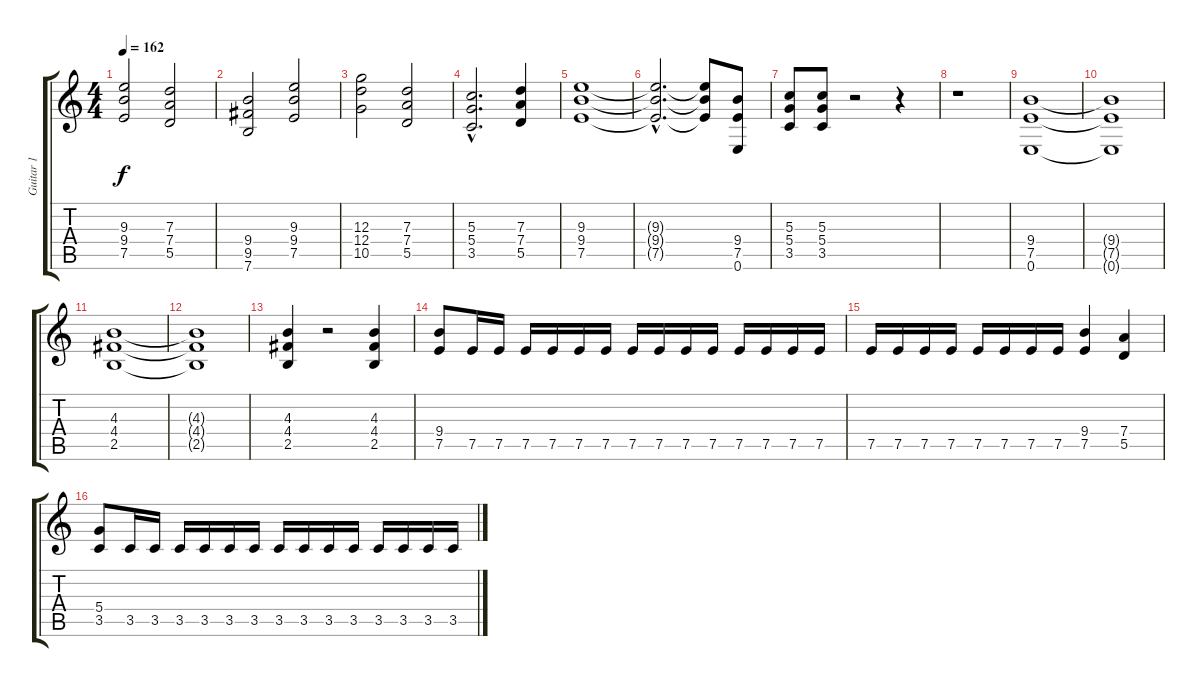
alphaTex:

\track ("Guitar 1" "Guitar 1") {instrument overdrivenguitar}
\staff {score tabs}
\tuning (E4 B3 G3 D3 A2 E2) {hide}
\ts (4 4)
\tempo 162
\clef g2
\ks c
(9.3 9.4 7.5).2{dy f instrument overdrivenguitar} (7.3 7.4 5.5).2 |
(9.4 9.5 7.6).2 (9.3 9.4 7.5).2 |
(12.3 12.4 10.5).2 (7.3 7.4 5.5).2 |
(5.3{hac} 5.4{hac} 3.5{hac}).2{d} (7.3 7.4 5.5).4 |
(9.3 9.4 7.5).1 |
(9.3{hac t} 9.4{hac t} 7.5{hac t}).2{d} (9.3{t} 9.4{t} 7.5{t}).8 (9.4 7.5 0.6).8 |
(5.3 5.4 3.5).8 (5.3 5.4 3.5).8 r.2 r.4 |
r.1 |
(9.4 7.5 0.6).1 |
(9.4{t} 7.5{t} 0.6{t}).1 |
(4.3 4.4 2.5).1 |
(4.3{t} 4.4{t} 2.5{t}).1 |
(4.3 4.4 2.5).4 r.2 (4.3 4.4 2.5).4 |
\section ("" "")
(9.4 7.5).8 7.5.16 7.5.16 7.5.16 7.5.16 7.5.16 7.5.16 7.5.16 7.5.16 7.5.16 7.5.16 7.5.16 7.5.16 7.5.16 7.5.16 |
7.5.16 7.5.16 7.5.16 7.5.16 7.5.16 7.5.16 7.5.16 7.5.16 (9.4 7.5).4 (7.4 5.5).4 |
(5.4 3.5).8 3.5.16 3.5.16 3.5.16 3.5.16 3.5.16 3.5.16 3.5.16 3.5.16 3.5.16 3.5.16 3.5.16 3.5.16 3.5.16 3.5.16
